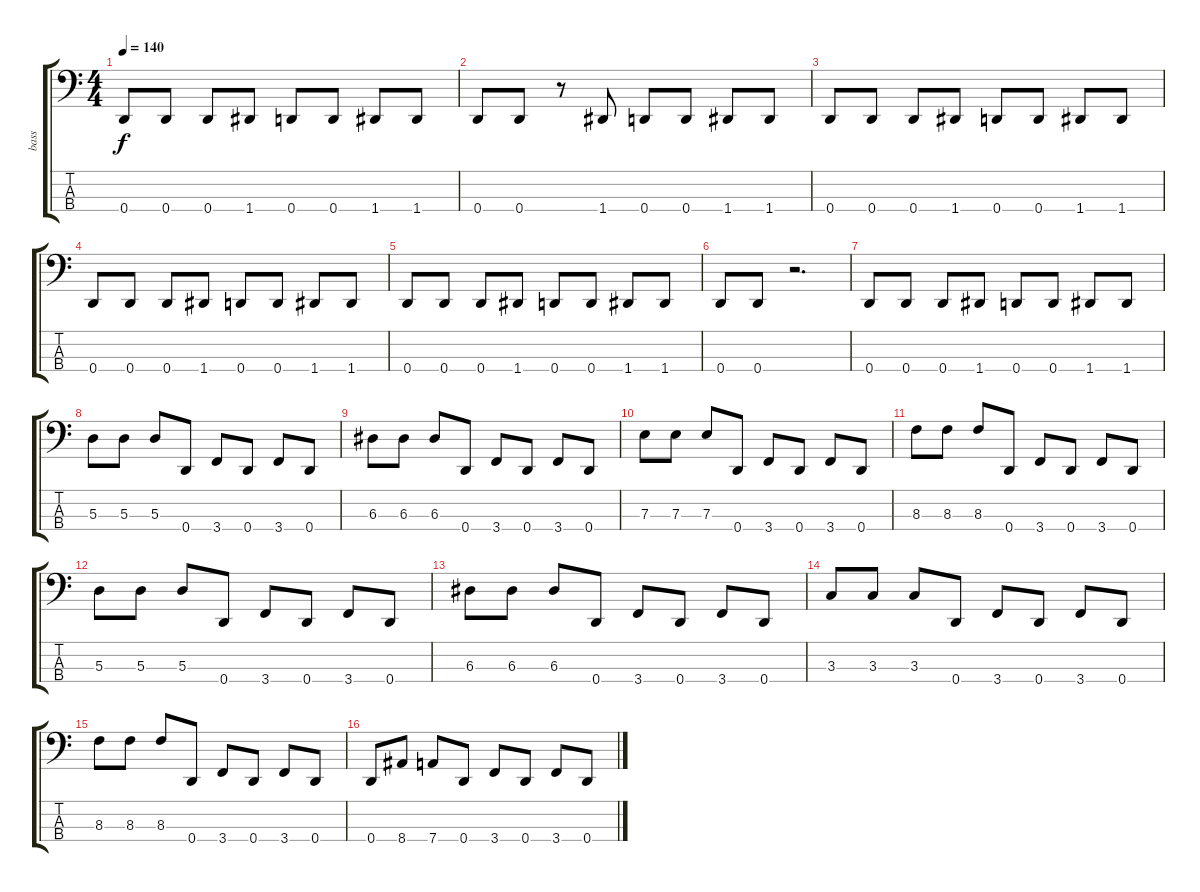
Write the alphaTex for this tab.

\track ("bass" "bass") {instrument electricbassfinger}
\staff {score tabs}
\tuning (G2 D2 A1 D1) {hide}
\ts (4 4)
\tempo 140
\clef f4
\ks c
0.4.8{dy f} 0.4.8 0.4.8 1.4.8 0.4.8 0.4.8 1.4.8 1.4.8 |
0.4.8 0.4.8 r.8 1.4.8 0.4.8 0.4.8 1.4.8 1.4.8 |
0.4.8 0.4.8 0.4.8 1.4.8 0.4.8 0.4.8 1.4.8 1.4.8 |
0.4.8 0.4.8 0.4.8 1.4.8 0.4.8 0.4.8 1.4.8 1.4.8 |
0.4.8 0.4.8 0.4.8 1.4.8 0.4.8 0.4.8 1.4.8 1.4.8 |
0.4.8 0.4.8 r.2{d} |
0.4.8 0.4.8 0.4.8 1.4.8 0.4.8 0.4.8 1.4.8 1.4.8 |
5.3.8 5.3.8 5.3.8 0.4.8 3.4.8 0.4.8 3.4.8 0.4.8 |
6.3.8 6.3.8 6.3.8 0.4.8 3.4.8 0.4.8 3.4.8 0.4.8 |
7.3.8 7.3.8 7.3.8 0.4.8 3.4.8 0.4.8 3.4.8 0.4.8 |
8.3.8 8.3.8 8.3.8 0.4.8 3.4.8 0.4.8 3.4.8 0.4.8 |
5.3.8 5.3.8 5.3.8 0.4.8 3.4.8 0.4.8 3.4.8 0.4.8 |
6.3.8 6.3.8 6.3.8 0.4.8 3.4.8 0.4.8 3.4.8 0.4.8 |
3.3.8 3.3.8 3.3.8 0.4.8 3.4.8 0.4.8 3.4.8 0.4.8 |
8.3.8 8.3.8 8.3.8 0.4.8 3.4.8 0.4.8 3.4.8 0.4.8 |
0.4.8 8.4.8 7.4.8 0.4.8 3.4.8 0.4.8 3.4.8 0.4.8
